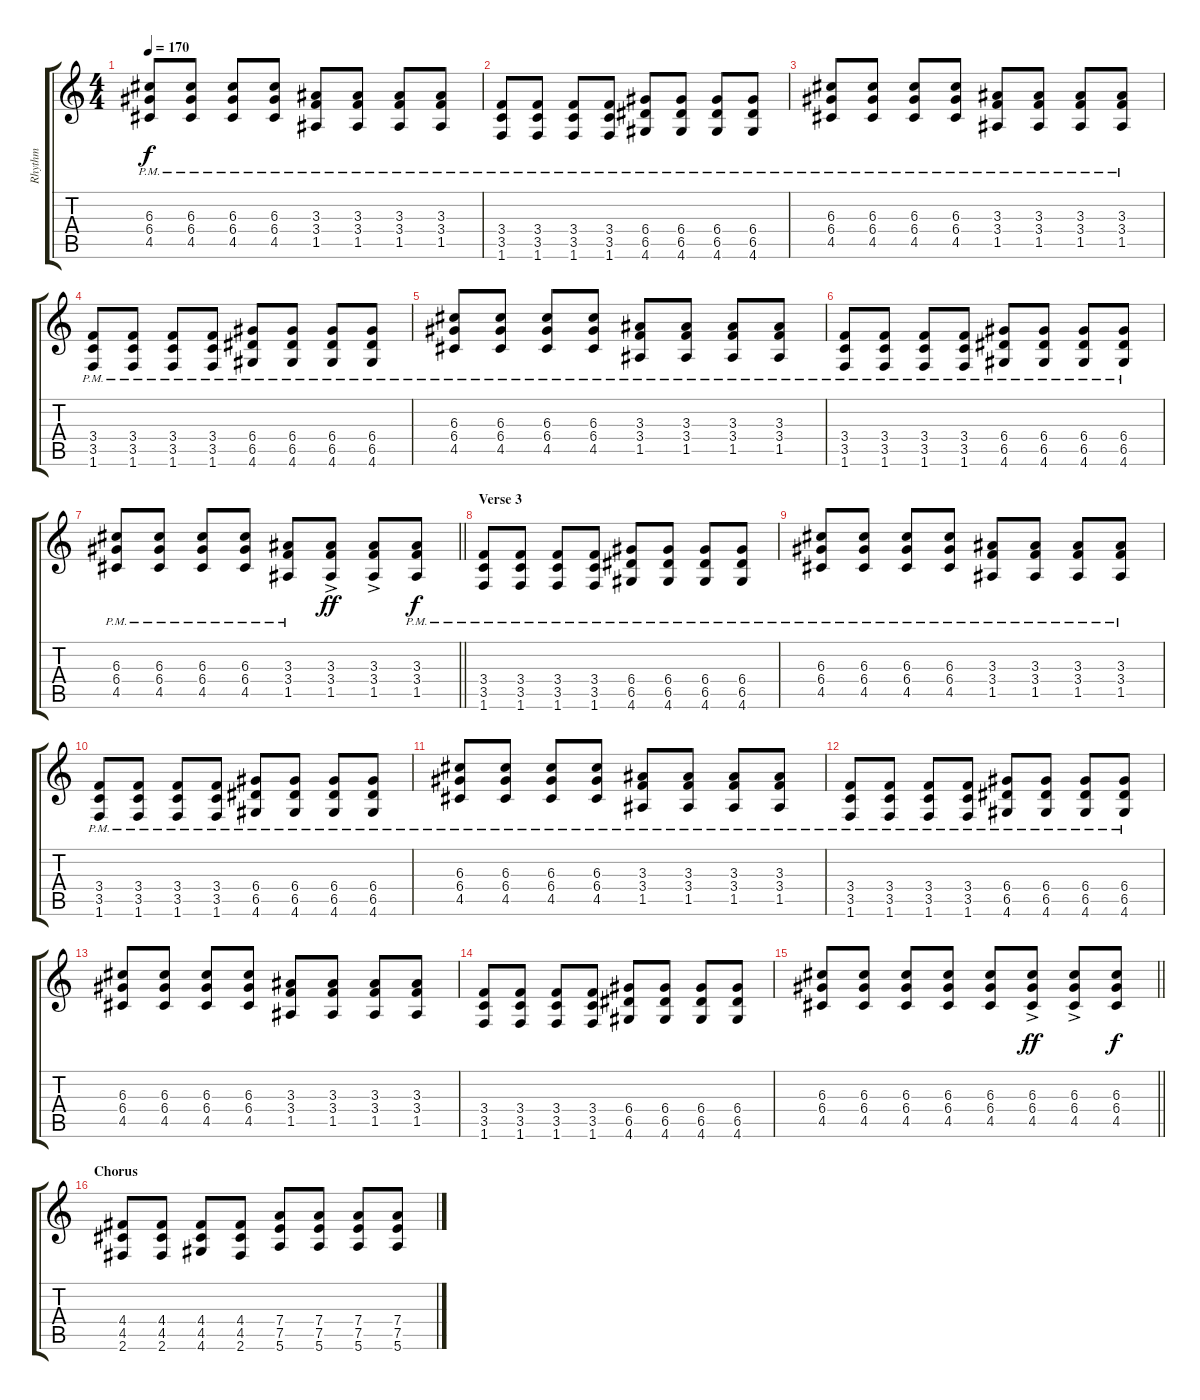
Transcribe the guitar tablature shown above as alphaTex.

\track ("Rhythm" "Rhythm") {instrument overdrivenguitar}
\staff {score tabs}
\tuning (E4 B3 G3 D3 A2 E2) {hide}
\ts (4 4)
\tempo 170
\clef g2
\ks c
(6.3{pm} 6.4{pm} 4.5{pm}).8{dy f} (6.3{pm} 6.4{pm} 4.5{pm}).8 (6.3{pm} 6.4{pm} 4.5{pm}).8 (6.3{pm} 6.4{pm} 4.5{pm}).8 (3.3{pm} 3.4{pm} 1.5{pm}).8 (3.3{pm} 3.4{pm} 1.5{pm}).8 (3.3{pm} 3.4{pm} 1.5{pm}).8 (3.3{pm} 3.4{pm} 1.5{pm}).8 |
(3.4{pm} 3.5{pm} 1.6{pm}).8 (3.4{pm} 3.5{pm} 1.6{pm}).8 (3.4{pm} 3.5{pm} 1.6{pm}).8 (3.4{pm} 3.5{pm} 1.6{pm}).8 (6.4{pm} 6.5{pm} 4.6{pm}).8 (6.4{pm} 6.5{pm} 4.6{pm}).8 (6.4{pm} 6.5{pm} 4.6{pm}).8 (6.4{pm} 6.5{pm} 4.6{pm}).8 |
(6.3{pm} 6.4{pm} 4.5{pm}).8 (6.3{pm} 6.4{pm} 4.5{pm}).8 (6.3{pm} 6.4{pm} 4.5{pm}).8 (6.3{pm} 6.4{pm} 4.5{pm}).8 (3.3{pm} 3.4{pm} 1.5{pm}).8 (3.3{pm} 3.4{pm} 1.5{pm}).8 (3.3{pm} 3.4{pm} 1.5{pm}).8 (3.3{pm} 3.4{pm} 1.5{pm}).8 |
(3.4{pm} 3.5{pm} 1.6{pm}).8 (3.4{pm} 3.5{pm} 1.6{pm}).8 (3.4{pm} 3.5{pm} 1.6{pm}).8 (3.4{pm} 3.5{pm} 1.6{pm}).8 (6.4{pm} 6.5{pm} 4.6{pm}).8 (6.4{pm} 6.5{pm} 4.6{pm}).8 (6.4{pm} 6.5{pm} 4.6{pm}).8 (6.4{pm} 6.5{pm} 4.6{pm}).8 |
(6.3{pm} 6.4{pm} 4.5{pm}).8 (6.3{pm} 6.4{pm} 4.5{pm}).8 (6.3{pm} 6.4{pm} 4.5{pm}).8 (6.3{pm} 6.4{pm} 4.5{pm}).8 (3.3{pm} 3.4{pm} 1.5{pm}).8 (3.3{pm} 3.4{pm} 1.5{pm}).8 (3.3{pm} 3.4{pm} 1.5{pm}).8 (3.3{pm} 3.4{pm} 1.5{pm}).8 |
(3.4{pm} 3.5{pm} 1.6{pm}).8 (3.4{pm} 3.5{pm} 1.6{pm}).8 (3.4{pm} 3.5{pm} 1.6{pm}).8 (3.4{pm} 3.5{pm} 1.6{pm}).8 (6.4{pm} 6.5{pm} 4.6{pm}).8 (6.4{pm} 6.5{pm} 4.6{pm}).8 (6.4{pm} 6.5{pm} 4.6{pm}).8 (6.4{pm} 6.5{pm} 4.6{pm}).8 |
\barLineRight lightlight
(6.3{pm} 6.4{pm} 4.5{pm}).8 (6.3{pm} 6.4{pm} 4.5{pm}).8 (6.3{pm} 6.4{pm} 4.5{pm}).8 (6.3{pm} 6.4{pm} 4.5{pm}).8 (3.3{pm} 3.4{pm} 1.5{pm}).8 (3.3{ac} 3.4{ac} 1.5{ac}).8{dy ff} (3.3{ac} 3.4{ac} 1.5{ac}).8 (3.3{pm} 3.4{pm} 1.5{pm}).8{dy f} |
\section ("" "Verse 3")
(3.4{pm} 3.5{pm} 1.6{pm}).8{volume 13} (3.4{pm} 3.5{pm} 1.6{pm}).8 (3.4{pm} 3.5{pm} 1.6{pm}).8 (3.4{pm} 3.5{pm} 1.6{pm}).8 (6.4{pm} 6.5{pm} 4.6{pm}).8 (6.4{pm} 6.5{pm} 4.6{pm}).8 (6.4{pm} 6.5{pm} 4.6{pm}).8 (6.4{pm} 6.5{pm} 4.6{pm}).8 |
(6.3{pm} 6.4{pm} 4.5{pm}).8 (6.3{pm} 6.4{pm} 4.5{pm}).8 (6.3{pm} 6.4{pm} 4.5{pm}).8 (6.3{pm} 6.4{pm} 4.5{pm}).8 (3.3{pm} 3.4{pm} 1.5{pm}).8 (3.3{pm} 3.4{pm} 1.5{pm}).8 (3.3{pm} 3.4{pm} 1.5{pm}).8 (3.3{pm} 3.4{pm} 1.5{pm}).8 |
(3.4{pm} 3.5{pm} 1.6{pm}).8 (3.4{pm} 3.5{pm} 1.6{pm}).8 (3.4{pm} 3.5{pm} 1.6{pm}).8 (3.4{pm} 3.5{pm} 1.6{pm}).8 (6.4{pm} 6.5{pm} 4.6{pm}).8 (6.4{pm} 6.5{pm} 4.6{pm}).8 (6.4{pm} 6.5{pm} 4.6{pm}).8 (6.4{pm} 6.5{pm} 4.6{pm}).8 |
(6.3{pm} 6.4{pm} 4.5{pm}).8 (6.3{pm} 6.4{pm} 4.5{pm}).8 (6.3{pm} 6.4{pm} 4.5{pm}).8 (6.3{pm} 6.4{pm} 4.5{pm}).8 (3.3{pm} 3.4{pm} 1.5{pm}).8 (3.3{pm} 3.4{pm} 1.5{pm}).8 (3.3{pm} 3.4{pm} 1.5{pm}).8 (3.3{pm} 3.4{pm} 1.5{pm}).8 |
(3.4{pm} 3.5{pm} 1.6{pm}).8{volume 14} (3.4{pm} 3.5{pm} 1.6{pm}).8 (3.4{pm} 3.5{pm} 1.6{pm}).8 (3.4{pm} 3.5{pm} 1.6{pm}).8 (6.4{pm} 6.5{pm} 4.6{pm}).8 (6.4{pm} 6.5{pm} 4.6{pm}).8 (6.4{pm} 6.5{pm} 4.6{pm}).8 (6.4{pm} 6.5{pm} 4.6{pm}).8 |
(6.3 6.4 4.5).8 (6.3 6.4 4.5).8 (6.3 6.4 4.5).8 (6.3 6.4 4.5).8 (3.3 3.4 1.5).8 (3.3 3.4 1.5).8 (3.3 3.4 1.5).8 (3.3 3.4 1.5).8 |
(3.4 3.5 1.6).8 (3.4 3.5 1.6).8 (3.4 3.5 1.6).8 (3.4 3.5 1.6).8 (6.4 6.5 4.6).8 (6.4 6.5 4.6).8 (6.4 6.5 4.6).8 (6.4 6.5 4.6).8 |
\barLineRight lightlight
(6.3 6.4 4.5).8 (6.3 6.4 4.5).8 (6.3 6.4 4.5).8 (6.3 6.4 4.5).8 (6.3 6.4 4.5).8 (6.3{ac} 6.4{ac} 4.5{ac}).8{dy ff} (6.3{ac} 6.4{ac} 4.5{ac}).8 (6.3 6.4 4.5).8{dy f} |
\section ("" "Chorus")
(4.4 4.5 2.6).8 (4.4 4.5 2.6).8 (4.4 4.5 4.6).8 (4.4 4.5 2.6).8 (7.4 7.5 5.6).8 (7.4 7.5 5.6).8 (7.4 7.5 5.6).8 (7.4 7.5 5.6).8
